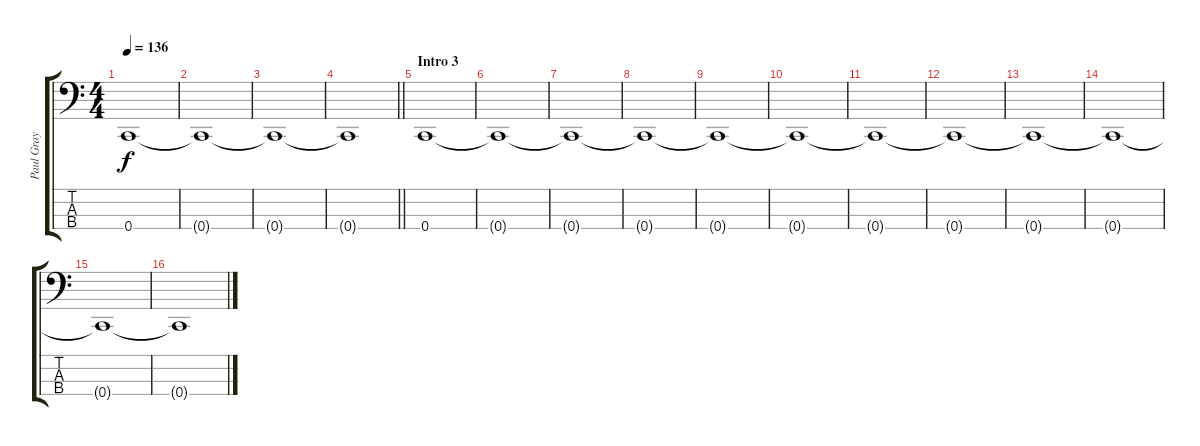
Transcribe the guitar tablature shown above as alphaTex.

\track ("Paul Gray" "Paul Gray") {instrument electricbasspick}
\staff {score tabs}
\tuning (F2 C2 G1 C1) {hide}
\ts (4 4)
\tempo 136
\clef f4
\ks c
0.4{t}.1{dy f} |
0.4{t}.1 |
0.4{t}.1 |
\barLineRight lightlight
0.4{t}.1 |
\section ("" "Intro 3")
0.4.1 |
0.4{t}.1 |
0.4{t}.1 |
0.4{t}.1 |
0.4{t}.1 |
0.4{t}.1 |
0.4{t}.1 |
0.4{t}.1 |
0.4{t}.1 |
0.4{t}.1 |
0.4{t}.1 |
0.4{t}.1
